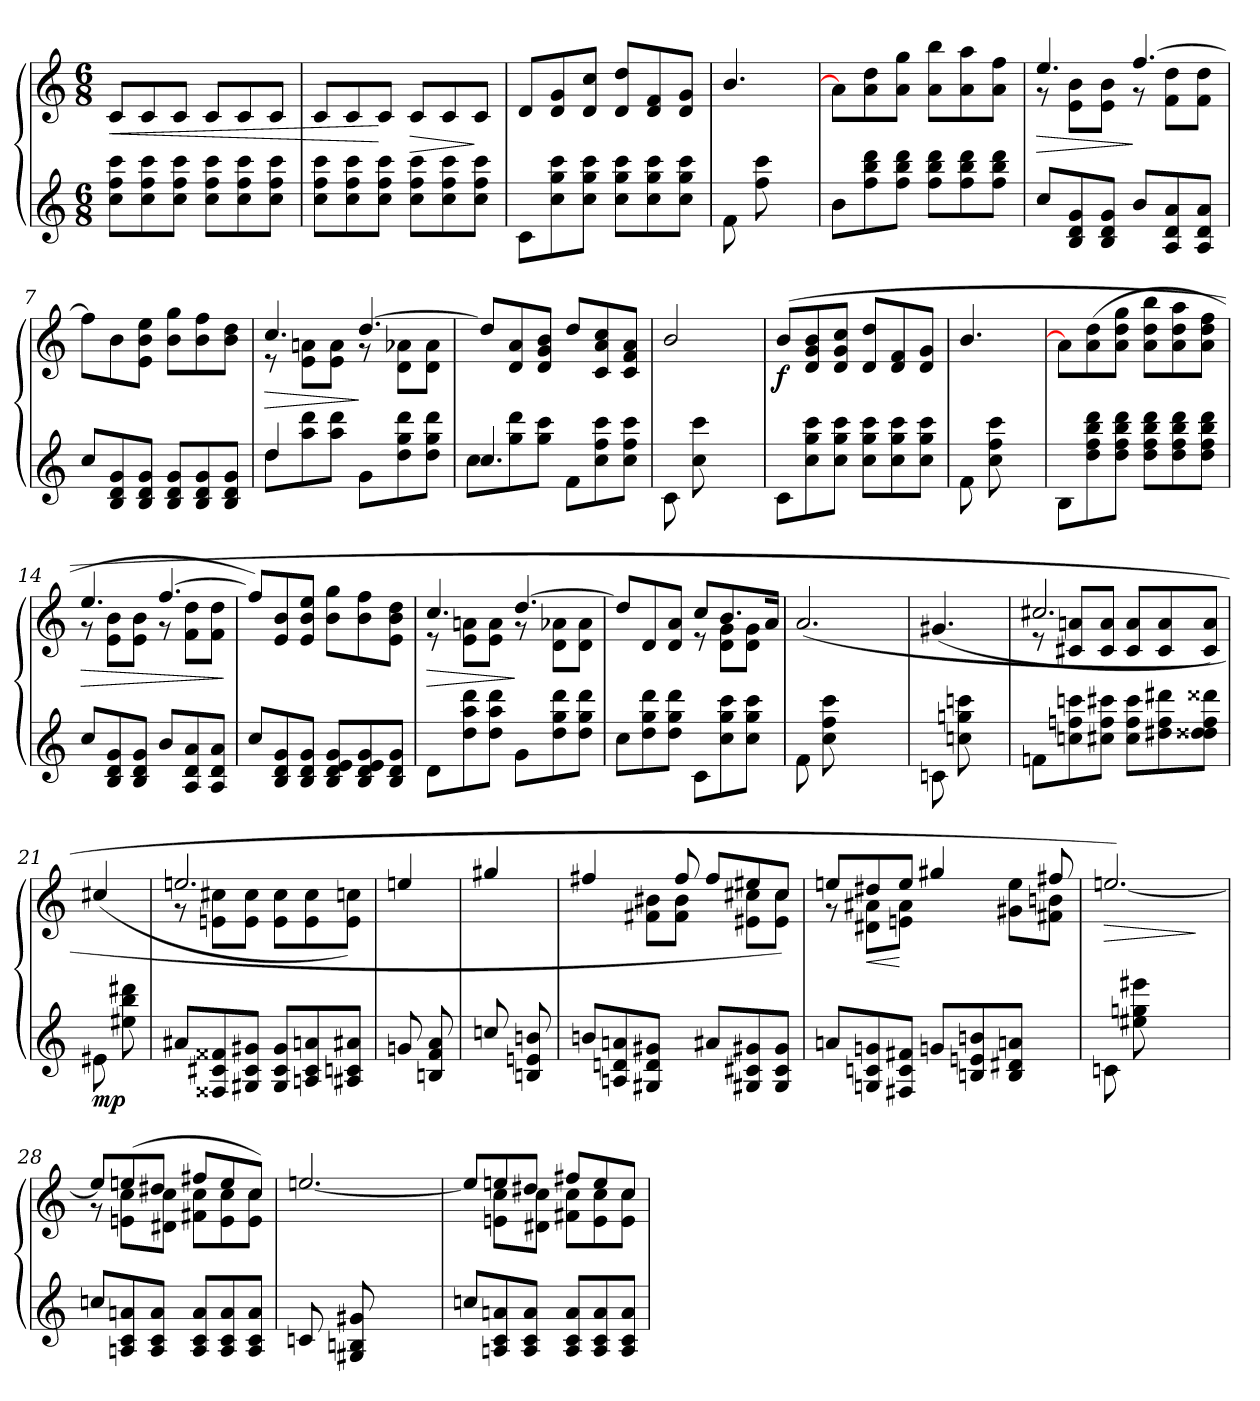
**kern	**kern	**dynam
*part1	*part1	*part1
*staff2	*staff1	*staff1/2
*M6/8	*M6/8	*
=1	=1	=1
!	!	!LO:HP:b
8cc\ 8ff\ 8ccc\L	(>8c/L	<
8cc\ 8ff\ 8ccc\	8c/	.
8cc\ 8ff\ 8ccc\J	8c/J	.
8cc\ 8ff\ 8ccc\L	8c/L	.
8cc\ 8ff\ 8ccc\	8c/	.
8cc\ 8ff\ 8ccc\J	8c/J	.
=2	=2	=2
8cc\ 8ff\ 8ccc\L	8c/L	.
8cc\ 8ff\ 8ccc\	8c/	.
8cc\ 8ff\ 8ccc\J	8c/J	[
!	!	!LO:HP:b
8cc\ 8ff\ 8ccc\L	8c/L	>
8cc\ 8ff\ 8ccc\	8c/	.
8cc\ 8ff\ 8ccc\J	8c/J	]
=3	=3	=3
8c\L	8d/L	.
8cc\ 8gg\ 8ccc\	8d/ 8g/	.
8cc\ 8gg\ 8ccc\J	8d/ 8cc/J	.
8cc\ 8gg\ 8ccc\L	8d/ 8dd/L	.
8cc\ 8gg\ 8ccc\	8d/ 8f/	.
8cc\ 8gg\ 8ccc\J	8d/ 8g/J	.
=4	=4	=4
8f\L	4.b/	.
8ff\ 8ccc\	.	.
8ryy	.	.
=5	=5	=5
8b\L	8a\L]	.
8ff\ 8bb\ 8ddd\	8a\ 8dd\	.
8ff\ 8bb\ 8ddd\J	8a\ 8gg\J	.
8ff\ 8bb\ 8ddd\L	8a\ 8bb\L	.
8ff\ 8bb\ 8ddd\	8a\ 8aa\	.
8ff\ 8bb\ 8ddd\J	8a\ 8ff\J	.
!!LO:LB:g=z
=6	=6	=6
!	!	!LO:HP:b
!	!	!LO:HP:n=1:b
*	*^	*
8cc/L	4.ee/	8r	> >
8B/ 8d/ 8g/	.	8e\ 8b\L	.
8B/ 8d/ 8g/J	.	8e\ 8b\J	.
8b/L	[>4.ff/	8r	]
8A/ 8d/ 8a/	.	8f\ 8dd\L	.
8A/ 8d/ 8a/J	.	8f\ 8dd\J	.
*	*v	*v	*
.	.	]
=7	=7	=7
8cc/L	8ff\L]	.
8B/ 8d/ 8g/	8b\	.
8B/ 8d/ 8g/J	8e\ 8b\ 8ee\J	.
8B/ 8d/ 8g/L	8b\ 8gg\L	.
8B/ 8d/ 8g/	8b\ 8ff\	.
8B/ 8d/ 8g/J	8b\ 8dd\J	.
=8	=8	=8
*^	*	*
!	!	!	!LO:HP:b
!	!	!	!LO:HP:n=1:b
*	*	*^	*
4dd/	8dd\L	4.cc/	8r	> >
.	8aa\ 8ddd\	.	8e\ 8an\L	.
2ryy	8aa\ 8ddd\J	.	8e\ 8a\J	.
.	8g\L	[>4.dd/	8r	]
.	8dd\ 8gg\ 8ddd\	.	8d\ 8a-X\L	.
.	8dd\ 8gg\ 8ddd\J	.	8d\ 8a-\J	.
*v	*v	*	*	*
*	*v	*v	*
.	.	]
=9	=9	=9
*^	*	*
4.cc/	8cc\L	8dd/L]	.
.	8gg\ 8ddd\	8d/ 8a/	.
.	8gg\ 8ccc\J	8d/ 8g/ 8b/J	.
8f\L	4.ryy	8dd/L	.
8cc\ 8ff\ 8ccc\	.	8c/ 8a/ 8cc/	.
8cc\ 8ff\ 8ccc\J	.	8c/ 8f/ 8a/J	.
*v	*v	*	*
=10	=10	=10
8c\L	(>2b/	.
8cc\ 8ccc\	.	.
4ryy	.	.
!!LO:LB:g=z
=11	=11	=11
!	!	!LO:DY:b
8c\L	(>8b/L	f
8cc\ 8gg\ 8ccc\	8d/ 8g/ 8b/	.
8cc\ 8gg\ 8ccc\J	8d/ 8g/ 8cc/J	.
8cc\ 8gg\ 8ccc\L	8d/ 8dd/L	.
8cc\ 8gg\ 8ccc\	8d/ 8f/	.
8cc\ 8gg\ 8ccc\J	8d/ 8g/J	.
=12	=12	=12
8f\L	4.b/	.
8cc\ 8ff\ 8ccc\	.	.
8ryy	.	.
=13	=13	=13
8B\L	8a\L]	.
8dd\ 8ff\ 8bb\ 8ddd\	(>8a\ 8dd\	.
8dd\ 8ff\ 8bb\ 8ddd\J	8a\ 8dd\ 8gg\J	.
8dd\ 8ff\ 8bb\ 8ddd\L	8a\ 8dd\ 8bb\L	.
8dd\ 8ff\ 8bb\ 8ddd\	8a\ 8dd\ 8aa\	.
8dd\ 8ff\ 8bb\ 8ddd\J	8a\ 8dd\ 8ff\J	.
=14	=14	=14
!	!	!LO:HP:b
*	*^	*
8cc/L	4.ee/	8r	>
8B/ 8d/ 8g/	.	8e\ 8b\L	.
8B/ 8d/ 8g/J	.	8e\ 8b\J	.
8b/L	[>4.ff/	8r	.
8A/ 8d/ 8a/	.	8f\ 8dd\L	.
8A/ 8d/ 8a/J	.	8f\ 8dd\J	.
*	*v	*v	*
.	.	]
=15	=15	=15
8cc/L	8ff/L])	.
8B/ 8d/ 8g/	8e/ 8b/	.
8B/ 8d/ 8g/J	8e/ 8b/ 8ee/J	.
8B/ 8d/ 8e/ 8g/L	8b\ 8gg\L	.
8B/ 8d/ 8e/ 8g/	8b\ 8ff\	.
8B/ 8d/ 8g/J	8e\ 8b\ 8dd\J	.
!!LO:LB:g=z
=16	=16	=16
!	!	!LO:HP:b
!	!	!LO:HP:n=1:b
*	*^	*
8d\L	4.cc/	8r	> >
8dd\ 8aa\ 8ddd\	.	8e\ 8an\L	.
8dd\ 8aa\ 8ddd\J	.	8e\ 8a\J	.
8g\L	[>4.dd/	8r	]
8dd\ 8gg\ 8ddd\	.	8d\ 8a-X\L	.
8dd\ 8gg\ 8ddd\J	.	8d\ 8a-\J	.
*	*v	*v	*
.	.	]
=17	=17	=17
*	*^	*
8cc\L	8dd/L]	4.ryy	.
8dd\ 8gg\ 8ddd\	8d/	.	.
8dd\ 8gg\ 8ddd\J	8d/ 8a/J	.	.
8c\L	8cc/L	8r	.
8cc\ 8gg\ 8ccc\	8.b/	8d\ 8g\L	.
8cc\ 8gg\ 8ccc\J	.	8d\ 8g\J	.
.	16a/Jk	.	.
*	*v	*v	*
=18	=18	=18
8f\L	(>2.a/	.
8cc\ 8ff\ 8ccc\	.	.
2ryy	.	.
=19	=19	=19
8cn\L	(>4.g#X/	.
8ccn\ 8ggn\ 8cccn\	.	.
8ryy	.	.
=20	=20	=20
*	*^	*
8fn\L	2.cc#X/	8r	.
8ccn\ 8ffn\ 8cccn\	.	8c#X/ 8an/L	.
8cc#X\ 8ff\ 8ccc#X\J	.	8c#/ 8a/J	.
8cc#\ 8ff\ 8ccc#\L	.	8c#/ 8a/L	.
8dd#X\ 8ff\ 8ddd#X\	.	8c#/ 8a/	.
8dd##\ 8dd##\ 8ff\ 8ddd##X\J	.	8c#/ 8a/J)	.
!!LO:LB:g=z
=21	=21	=21	=21
!	!	!	!LO:DY:b=2
*	*v	*v	*
8e#X\L	(>4cc#X/	mp
8ee#X\ 8bb\ 8ddd#X\	.	.
=22	=22	=22
*	*^	*
8a#X/L	2.een/	8r	.
8F##X/ 8c#X/ 8f##X/	.	8en\ 8cc#X\L	.
8G#X/ 8c#/ 8g#X/J	.	8e\ 8cc#\J	.
8G#/ 8c#/ 8g#/L	.	8e\ 8cc#\L	.
8An/ 8c#/ 8an/	.	8e\ 8cc#\	.
8A#X/ 8cn/ 8a#X/J	.	8e\ 8ccn\J)	.
*	*v	*v	*
=23	=23	=23
8gn/L	4een/	.
8Bn/ 8f/ 8a/	.	.
=24	=24	=24
8ccn/L	4gg#X/	.
8Bn/ 8en/ 8bn/	.	.
!!LO:PB:g=z
=25	=25	=25
*	*^	*
8bn/L	4.ryy	(>4ff#X/	.
8An/ 8dn/ 8an/	.	.	.
8G#X/ 8d/ 8g#X/J	.	8f#X\ 8b#X\L	.
8ryy	8ff#/	8f#\ 8b#\J	.
8a#X/L	8ff#/L	8ryy	.
8G#X/ 8c#X/ 8g#X/	8ee#X/	8e#X\ 8cc#X\L	.
8G#/ 8c#/ 8g#/J	8cc#/J)	8e#\ 8cc#\J	.
=26	=26	=26	=26
8an/L	8een/L	8r	.
!	!	!	!LO:HP:b
8Gn/ 8cn/ 8gn/	8dd#X/	8d#X\ 8a#X\L	<
8F#X/ 8c/ 8f#X/J	8ee/J	8en\ 8a#\J	[
8gn/L	4gg#X/	4.ryy	.
8Bn/ 8en/ 8bn/	.	.	.
8B/ 8d#X/ 8an/J	8g#X\ 8ee\L	.	.
8ryy	8f#X\ 8bn\J	8ff#X/	.
=27	=27	=27	=27
!	!	!	!LO:HP:b
*	*v	*v	*
8cn\L	[>2.een/)	>
8ee#X\ 8ggn\ 8eee#X\	.	.
2ryy	.	.
.	.	]
=28	=28	=28
*	*^	*
8ccn/L	8ee/L]	8r	.
8An/ 8c/ 8an/	(>8een/	8en\ 8cc\L	.
8A/ 8c/ 8a/J	8dd#X/J	8d#X\ 8cc\J	.
8A/ 8c/ 8a/L	8ff#X/L	8f#X\ 8cc\L	.
8A/ 8c/ 8a/	8ee/	8e\ 8cc\	.
8A/ 8c/ 8a/J	8cc/J)	8e\ 8cc\J	.
*	*v	*v	*
!!LO:LB:g=z
=29	=29	=29
8cn/L	[>2.een/	.
8G#X/ 8Bn/ 8g#X/	.	.
2ryy	.	.
=30	=30	=30
*	*^	*
8ccn/L	(>8ee/L]	8ryy	.
8An/ 8c/ 8an/	8een/	8en\ 8cc\L	.
8A/ 8c/ 8a/J	8dd#X/J	8d#X\ 8cc\J	.
8A/ 8c/ 8a/L	8ff#X/L	8f#X\ 8cc\L	.
8A/ 8c/ 8a/	8ee/	8e\ 8cc\	.
8A/ 8c/ 8a/J	8cc/J	8e\ 8cc\J	.
*	*v	*v	*
=	=	=
*-	*-	*-
